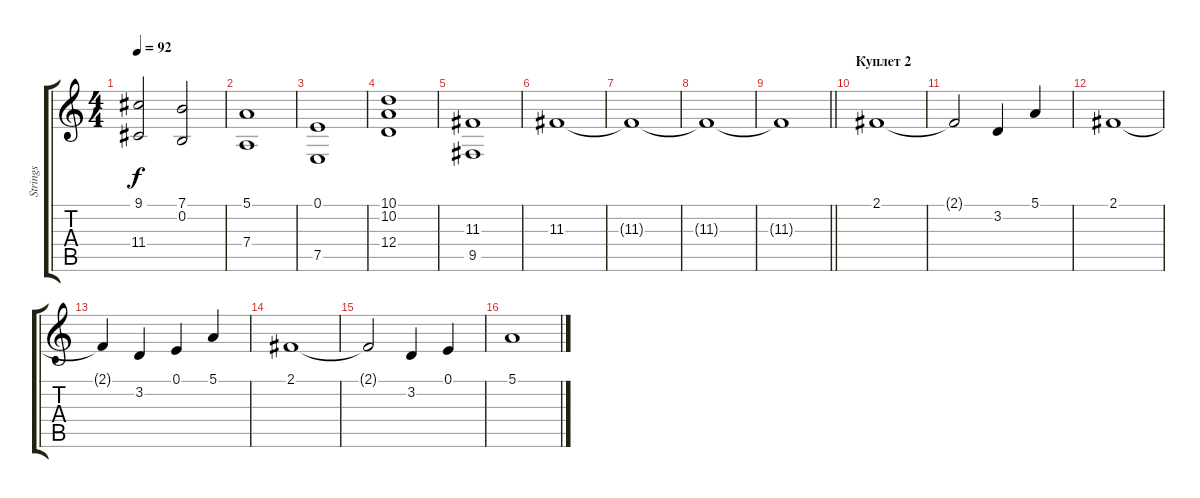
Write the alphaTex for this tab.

\track ("Strings" "Strings") {instrument stringensemble1}
\staff {score tabs}
\tuning (E4 B3 G3 D3 A2 E2) {hide}
\ts (4 4)
\tempo 92
\clef g2
\ks c
(9.1 11.4).2{dy f} (7.1 0.2).2 |
(5.1 7.4).1 |
(0.1 7.5).1 |
(10.1 10.2 12.4).1 |
(11.3 9.5).1 |
11.3.1 |
11.3{t}.1 |
11.3{t}.1 |
\barLineRight lightlight
11.3{t}.1 |
\section ("" "Куплет 2")
2.1.1 |
2.1{t}.2 3.2.4 5.1.4 |
2.1.1 |
2.1{t}.4 3.2.4 0.1.4 5.1.4 |
2.1.1 |
2.1{t}.2 3.2.4 0.1.4 |
5.1.1
